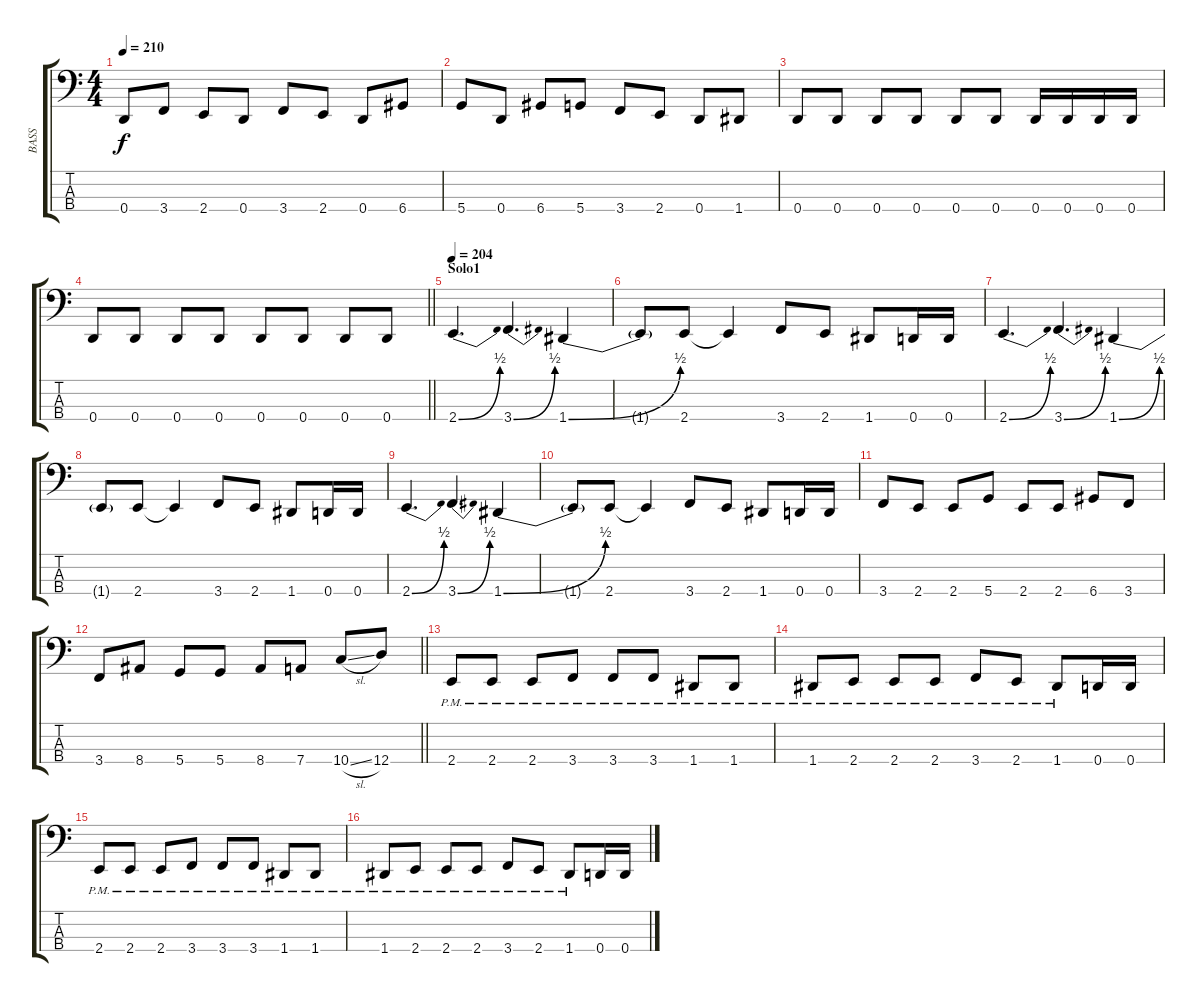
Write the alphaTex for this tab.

\track ("BASS" "BASS") {instrument electricbasspick}
\staff {score tabs}
\tuning (G2 D2 A1 D1) {hide}
\ts (4 4)
\tempo 210
\clef f4
\ks c
0.4.8{dy f} 3.4.8 2.4.8 0.4.8 3.4.8 2.4.8 0.4.8 6.4.8 |
5.4.8 0.4.8 6.4.8 5.4.8 3.4.8 2.4.8 0.4.8 1.4.8 |
0.4.8 0.4.8 0.4.8 0.4.8 0.4.8 0.4.8 0.4.16 0.4.16 0.4.16 0.4.16 |
\barLineRight lightlight
0.4.8 0.4.8 0.4.8 0.4.8 0.4.8 0.4.8 0.4.8 0.4.8 |
\section ("" "Solo1")
\tempo 204
2.4{be (bend 0 0 60 2)}.4{d} 3.4{be (bend 0 0 60 2)}.4{d} 1.4{be (bend 0 0 60 2)}.4 |
1.4{t}.8 2.4.8 2.4{t}.4 3.4.8 2.4.8 1.4.8 0.4.16 0.4.16 |
2.4{be (bend 0 0 60 2)}.4{d} 3.4{be (bend 0 0 60 2)}.4{d} 1.4{be (bend 0 0 60 2)}.4 |
1.4{t}.8 2.4.8 2.4{t}.4 3.4.8 2.4.8 1.4.8 0.4.16 0.4.16 |
2.4{be (bend 0 0 60 2)}.4{d} 3.4{be (bend 0 0 60 2)}.4{d} 1.4{be (bend 0 0 60 2)}.4 |
1.4{t}.8 2.4.8 2.4{t}.4 3.4.8 2.4.8 1.4.8 0.4.16 0.4.16 |
3.4.8 2.4.8 2.4.8 5.4.8 2.4.8 2.4.8 6.4.8 3.4.8 |
\barLineRight lightlight
3.4.8 8.4.8 5.4.8 5.4.8 8.4.8 7.4.8 10.4{sl}.8 12.4.8 |
2.4{pm}.8 2.4{pm}.8 2.4{pm}.8 3.4{pm}.8 3.4{pm}.8 3.4{pm}.8 1.4{pm}.8 1.4{pm}.8 |
1.4{pm}.8 2.4{pm}.8 2.4{pm}.8 2.4{pm}.8 3.4{pm}.8 2.4{pm}.8 1.4{pm}.8 0.4.16 0.4.16 |
2.4{pm}.8 2.4{pm}.8 2.4{pm}.8 3.4{pm}.8 3.4{pm}.8 3.4{pm}.8 1.4{pm}.8 1.4{pm}.8 |
1.4{pm}.8 2.4{pm}.8 2.4{pm}.8 2.4{pm}.8 3.4{pm}.8 2.4{pm}.8 1.4{pm}.8 0.4.16 0.4.16
